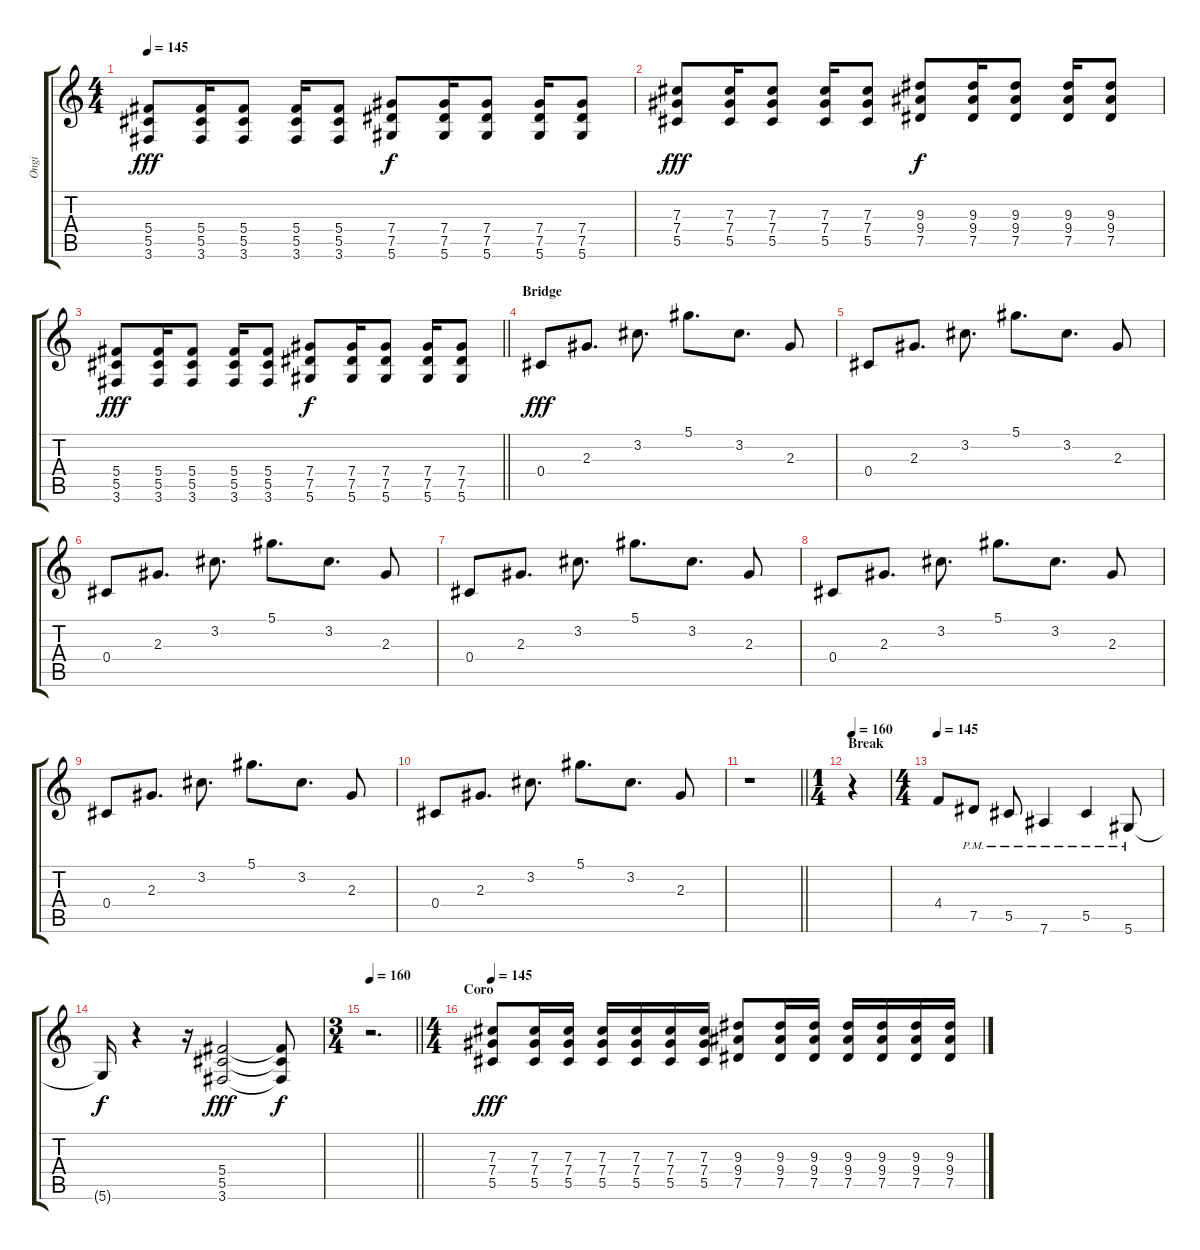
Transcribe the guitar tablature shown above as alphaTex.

\track ("Ongi" "Ongi") {instrument overdrivenguitar}
\staff {score tabs}
\tuning (Eb4 Bb3 Gb3 Db3 Ab2 Eb2) {hide}
\ts (4 4)
\tempo 145
\clef g2
\ks c
(5.4 5.5 3.6).8{dy fff} (5.4 5.5 3.6).16 (5.4 5.5 3.6).8 (5.4 5.5 3.6).16 (5.4 5.5 3.6).8 (7.4 7.5 5.6).8{dy f} (7.4 7.5 5.6).16 (7.4 7.5 5.6).8 (7.4 7.5 5.6).16 (7.4 7.5 5.6).8 |
(7.3 7.4 5.5).8{dy fff} (7.3 7.4 5.5).16 (7.3 7.4 5.5).8 (7.3 7.4 5.5).16 (7.3 7.4 5.5).8 (9.3 9.4 7.5).8{dy f} (9.3 9.4 7.5).16 (9.3 9.4 7.5).8 (9.3 9.4 7.5).16 (9.3 9.4 7.5).8 |
\barLineRight lightlight
(5.4 5.5 3.6).8{dy fff} (5.4 5.5 3.6).16 (5.4 5.5 3.6).8 (5.4 5.5 3.6).16 (5.4 5.5 3.6).8 (7.4 7.5 5.6).8{dy f} (7.4 7.5 5.6).16 (7.4 7.5 5.6).8 (7.4 7.5 5.6).16 (7.4 7.5 5.6).8 |
\section ("" "Bridge")
0.4.8{dy fff volume 16 instrument electricguitarclean} 2.3.8{d} 3.2.8{d} 5.1.8{d} 3.2.8{d} 2.3.8 |
0.4.8 2.3.8{d} 3.2.8{d} 5.1.8{d} 3.2.8{d} 2.3.8 |
0.4.8 2.3.8{d} 3.2.8{d} 5.1.8{d} 3.2.8{d} 2.3.8 |
0.4.8 2.3.8{d} 3.2.8{d} 5.1.8{d} 3.2.8{d} 2.3.8 |
0.4.8 2.3.8{d} 3.2.8{d} 5.1.8{d} 3.2.8{d} 2.3.8 |
0.4.8 2.3.8{d} 3.2.8{d} 5.1.8{d} 3.2.8{d} 2.3.8 |
0.4.8 2.3.8{d} 3.2.8{d} 5.1.8{d} 3.2.8{d} 2.3.8 |
\barLineRight lightlight
r.1{instrument overdrivenguitar} |
\ts (1 4)
\section ("" "Break")
\tempo 160
r.4 |
\ts (4 4)
\tempo 145
4.4.8 7.5{pm}.8 5.5{pm}.8 7.6{pm}.4 5.5{pm}.4 5.6{pm}.8 |
5.6{t}.16{dy f} r.4 r.16 (5.4 5.5 3.6).2{dy fff} (5.4{t} 5.5{t} 3.6{t}).8{dy f} |
\ts (3 4)
\tempo 160
\barLineRight lightlight
r.2{d} |
\ts (4 4)
\section ("" "Coro")
\tempo 145
(7.3 7.4 5.5).8{dy fff} (7.3 7.4 5.5).16 (7.3 7.4 5.5).16 (7.3 7.4 5.5).16 (7.3 7.4 5.5).16 (7.3 7.4 5.5).16 (7.3 7.4 5.5).16 (9.3 9.4 7.5).8 (9.3 9.4 7.5).16 (9.3 9.4 7.5).16 (9.3 9.4 7.5).16 (9.3 9.4 7.5).16 (9.3 9.4 7.5).16 (9.3 9.4 7.5).16
